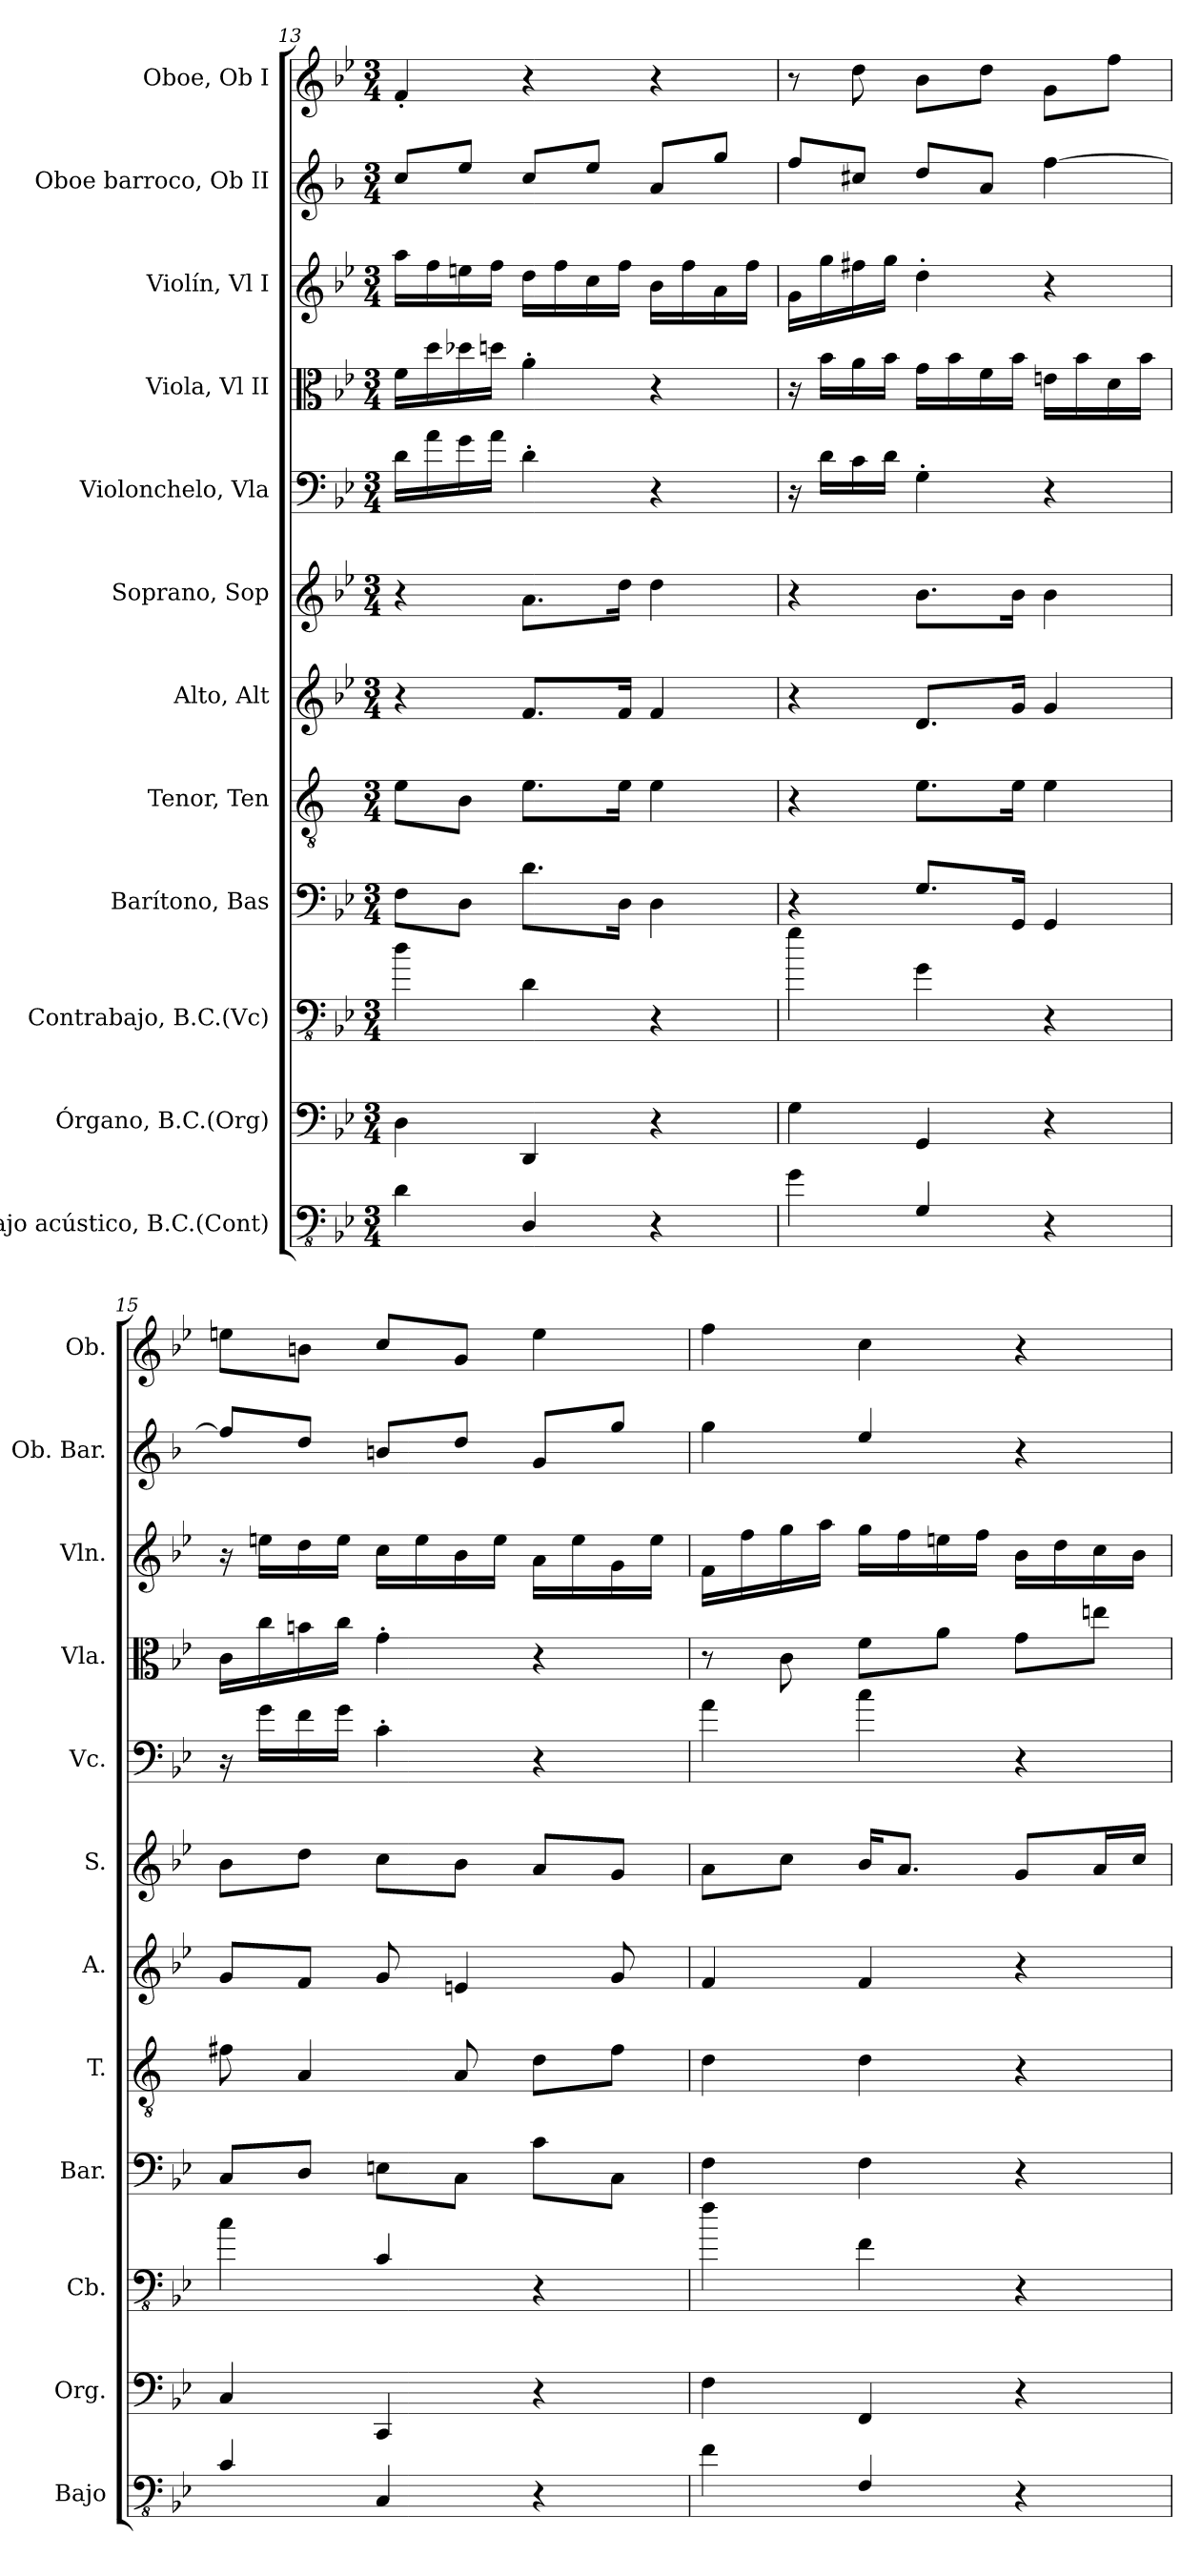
**kern	**kern	**kern	**kern	**kern	**kern	**kern	**kern	**kern	**kern	**kern	**kern
*part12	*part11	*part10	*part9	*part8	*part7	*part6	*part5	*part4	*part3	*part2	*part1
*staff12	*staff11	*staff10	*staff9	*staff8	*staff7	*staff6	*staff5	*staff4	*staff3	*staff2	*staff1
*I"Bajo acústico, B.C.(Cont)	*I"Órgano, B.C.(Org)	*I"Contrabajo, B.C.(Vc)	*I"Barítono, Bas	*I"Tenor, Ten	*I"Alto, Alt	*I"Soprano, Sop	*I"Violonchelo, Vla	*I"Viola, Vl II	*I"Violín, Vl I	*I"Oboe barroco, Ob II	*I"Oboe, Ob I
*I'Bajo	*I'Org.	*I'Cb.	*I'Bar.	*I'T.	*I'A.	*I'S.	*I'Vc.	*I'Vla.	*I'Vln.	*I'Ob. Bar.	*I'Ob.
*clefFv4	*clefF4	*clefFv4	*clefF4	*clefGv2	*clefG2	*clefG2	*clefF4	*clefC3	*clefG2	*clefG2	*clefG2
*ITrd7c12	*	*ITrd7c12	*	*ITrd1c2	*	*	*	*	*	*ITrd4c7	*
*k[b-e-]	*k[b-e-]	*k[b-e-]	*k[b-e-]	*k[b-e-]	*k[b-e-]	*k[b-e-]	*k[b-e-]	*k[b-e-]	*k[b-e-]	*k[b-e-]	*k[b-e-]
*M3/4	*M3/4	*M3/4	*M3/4	*M3/4	*M3/4	*M3/4	*M3/4	*M3/4	*M3/4	*M3/4	*M3/4
=13	=13	=13	=13	=13	=13	=13	=13	=13	=13	=13	=13
4DD\	4D\	4D\	8F\L	8d\L	4r	4r	16d\LL	16f\LL	16aa\LL	8f/L	4f'/
.	.	.	.	.	.	.	16a\	16dd\	16ff\	.	.
.	.	.	8D\J	8A\J	.	.	16g\	16dd-X\	16een\	8a/J	.
.	.	.	.	.	.	.	16a\JJ	16ddn\JJ	16ff\JJ	.	.
4DDD/	4DD/	4DD\	8.d\L	8.d\L	8.f/L	8.a\L	4d'\	4a'\	16dd\LL	8f/L	4r
.	.	.	.	.	.	.	.	.	16ff\	.	.
.	.	.	.	.	.	.	.	.	16cc\	8a/J	.
.	.	.	16D\Jk	16d\Jk	16f/Jk	16dd\Jk	.	.	16ff\JJ	.	.
4r	4r	4r	4D\	4d\	4f/	4dd\	4r	4r	16b-\LL	8d/L	4r
.	.	.	.	.	.	.	.	.	16ff\	.	.
.	.	.	.	.	.	.	.	.	16a\	8cc/J	.
.	.	.	.	.	.	.	.	.	16ff\JJ	.	.
!!LO:PB:g=z
=14	=14	=14	=14	=14	=14	=14	=14	=14	=14	=14	=14
4GG\	4G\	4G\	4r	4r	4r	4r	16r	16r	16g\LL	8b-/L	8r
.	.	.	.	.	.	.	16d\LL	16b-\LL	16gg\	.	.
.	.	.	.	.	.	.	16c\	16a\	16ff#X\	8f#X/J	8dd\
.	.	.	.	.	.	.	16d\JJ	16b-\JJ	16gg\JJ	.	.
4GGG/	4GG/	4GG\	8.G/L	8.d\L	8.d/L	8.b-\L	4G'\	16g\LL	4dd'\	8g/L	8b-\L
.	.	.	.	.	.	.	.	16b-\	.	.	.
.	.	.	.	.	.	.	.	16f\	.	8d/J	8dd\J
.	.	.	16GG/Jk	16d\Jk	16g/Jk	16b-\Jk	.	16b-\JJ	.	.	.
4r	4r	4r	4GG/	4d\	4g/	4b-\	4r	16en\LL	4r	[4b-\	8g\L
.	.	.	.	.	.	.	.	16b-\	.	.	.
.	.	.	.	.	.	.	.	16d\	.	.	8ff\J
.	.	.	.	.	.	.	.	16b-\JJ	.	.	.
=15	=15	=15	=15	=15	=15	=15	=15	=15	=15	=15	=15
4CC/	4C/	4C\	8C/L	8en\	8g/L	8b-\L	16r	16c\LL	16r	8b-/L]	8een\L
.	.	.	.	.	.	.	16g\LL	16cc\	16een\LL	.	.
.	.	.	8D/J	4G/	8f/J	8dd\J	16f\	16bn\	16dd\	8g/J	8bn\J
.	.	.	.	.	.	.	16g\JJ	16cc\JJ	16ee\JJ	.	.
4CCC/	4CC/	4CC/	8En\L	.	8g/	8cc\L	4c'\	4g'\	16cc\LL	8en/L	8cc/L
.	.	.	.	.	.	.	.	.	16ee\	.	.
.	.	.	8C\J	8G/	4en/	8b-\J	.	.	16b-\	8g/J	8g/J
.	.	.	.	.	.	.	.	.	16ee\JJ	.	.
4r	4r	4r	8c\L	8c\L	.	8a/L	4r	4r	16a\LL	8c/L	4ee\
.	.	.	.	.	.	.	.	.	16ee\	.	.
.	.	.	8C\J	8e\J	8g/	8g/J	.	.	16g\	8cc/J	.
.	.	.	.	.	.	.	.	.	16ee\JJ	.	.
=16	=16	=16	=16	=16	=16	=16	=16	=16	=16	=16	=16
4FF\	4F\	4F\	4F\	4c\	4f/	8a\L	4a\	8r	16f\LL	4cc\	4ff\
.	.	.	.	.	.	.	.	.	16ff\	.	.
.	.	.	.	.	.	8cc\J	.	8c\	16gg\	.	.
.	.	.	.	.	.	.	.	.	16aa\JJ	.	.
4FFF/	4FF/	4FF\	4F\	4c\	4f/	16b-/KL	4cc\	8f\L	16gg\LL	4a/	4cc\
.	.	.	.	.	.	8.a/J	.	.	16ff\	.	.
.	.	.	.	.	.	.	.	8a\J	16een\	.	.
.	.	.	.	.	.	.	.	.	16ff\JJ	.	.
4r	4r	4r	4r	4r	4r	8g/L	4r	8g\L	16b-\LL	4r	4r
.	.	.	.	.	.	.	.	.	16dd\	.	.
.	.	.	.	.	.	16a/L	.	8een\J	16cc\	.	.
.	.	.	.	.	.	16cc/JJ	.	.	16b-\JJ	.	.
=	=	=	=	=	=	=	=	=	=	=	=
*-	*-	*-	*-	*-	*-	*-	*-	*-	*-	*-	*-
